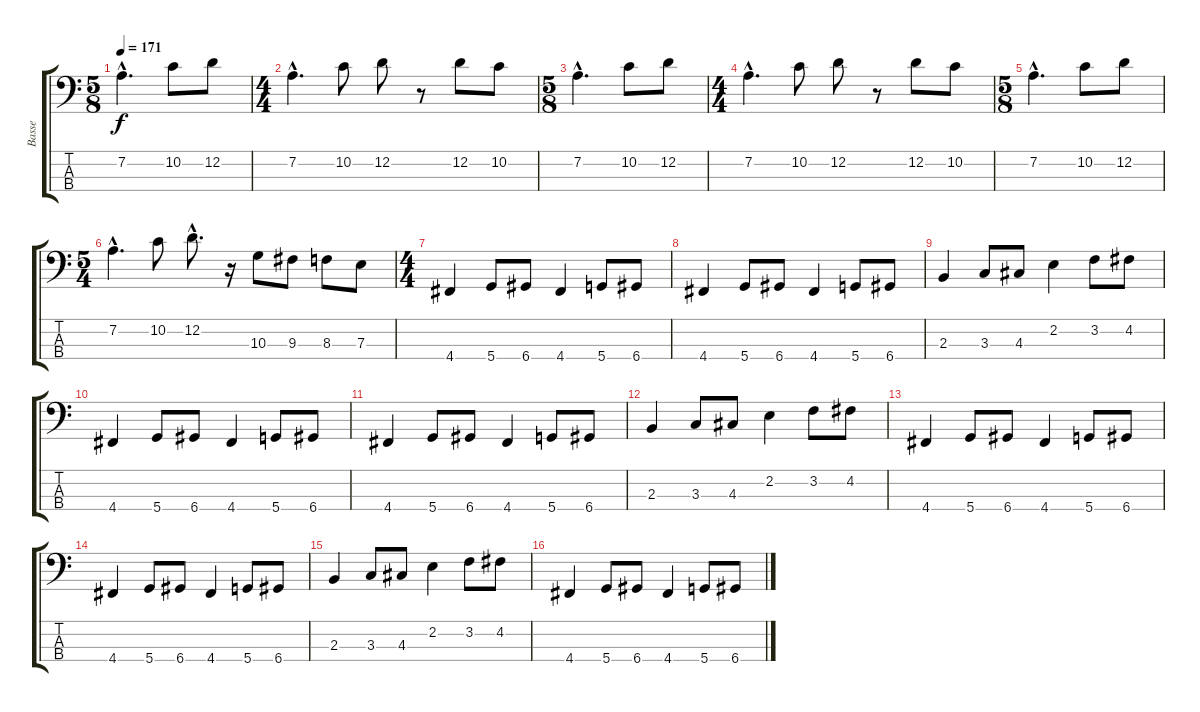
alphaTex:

\track ("Basse" "Basse") {instrument electricbassfinger}
\staff {score tabs}
\tuning (G2 D2 A1 D1) {hide}
\ts (5 8)
\tempo 171
\clef f4
\ks c
7.2{hac}.4{d dy f} 10.2.8 12.2.8 |
\ts (4 4)
7.2{hac}.4{d} 10.2.8 12.2.8 r.8 12.2.8 10.2.8 |
\ts (5 8)
7.2{hac}.4{d} 10.2.8 12.2.8 |
\ts (4 4)
7.2{hac}.4{d} 10.2.8 12.2.8 r.8 12.2.8 10.2.8 |
\ts (5 8)
7.2{hac}.4{d} 10.2.8 12.2.8 |
\ts (5 4)
7.2{hac}.4{d} 10.2.8 12.2{hac}.8{d} r.16 10.3.8 9.3.8 8.3.8 7.3.8 |
\ts (4 4)
4.4.4 5.4.8 6.4.8 4.4.4 5.4.8 6.4.8 |
4.4.4 5.4.8 6.4.8 4.4.4 5.4.8 6.4.8 |
2.3.4 3.3.8 4.3.8 2.2.4 3.2.8 4.2.8 |
4.4.4 5.4.8 6.4.8 4.4.4 5.4.8 6.4.8 |
4.4.4 5.4.8 6.4.8 4.4.4 5.4.8 6.4.8 |
2.3.4 3.3.8 4.3.8 2.2.4 3.2.8 4.2.8 |
4.4.4 5.4.8 6.4.8 4.4.4 5.4.8 6.4.8 |
4.4.4 5.4.8 6.4.8 4.4.4 5.4.8 6.4.8 |
2.3.4 3.3.8 4.3.8 2.2.4 3.2.8 4.2.8 |
4.4.4 5.4.8 6.4.8 4.4.4 5.4.8 6.4.8
